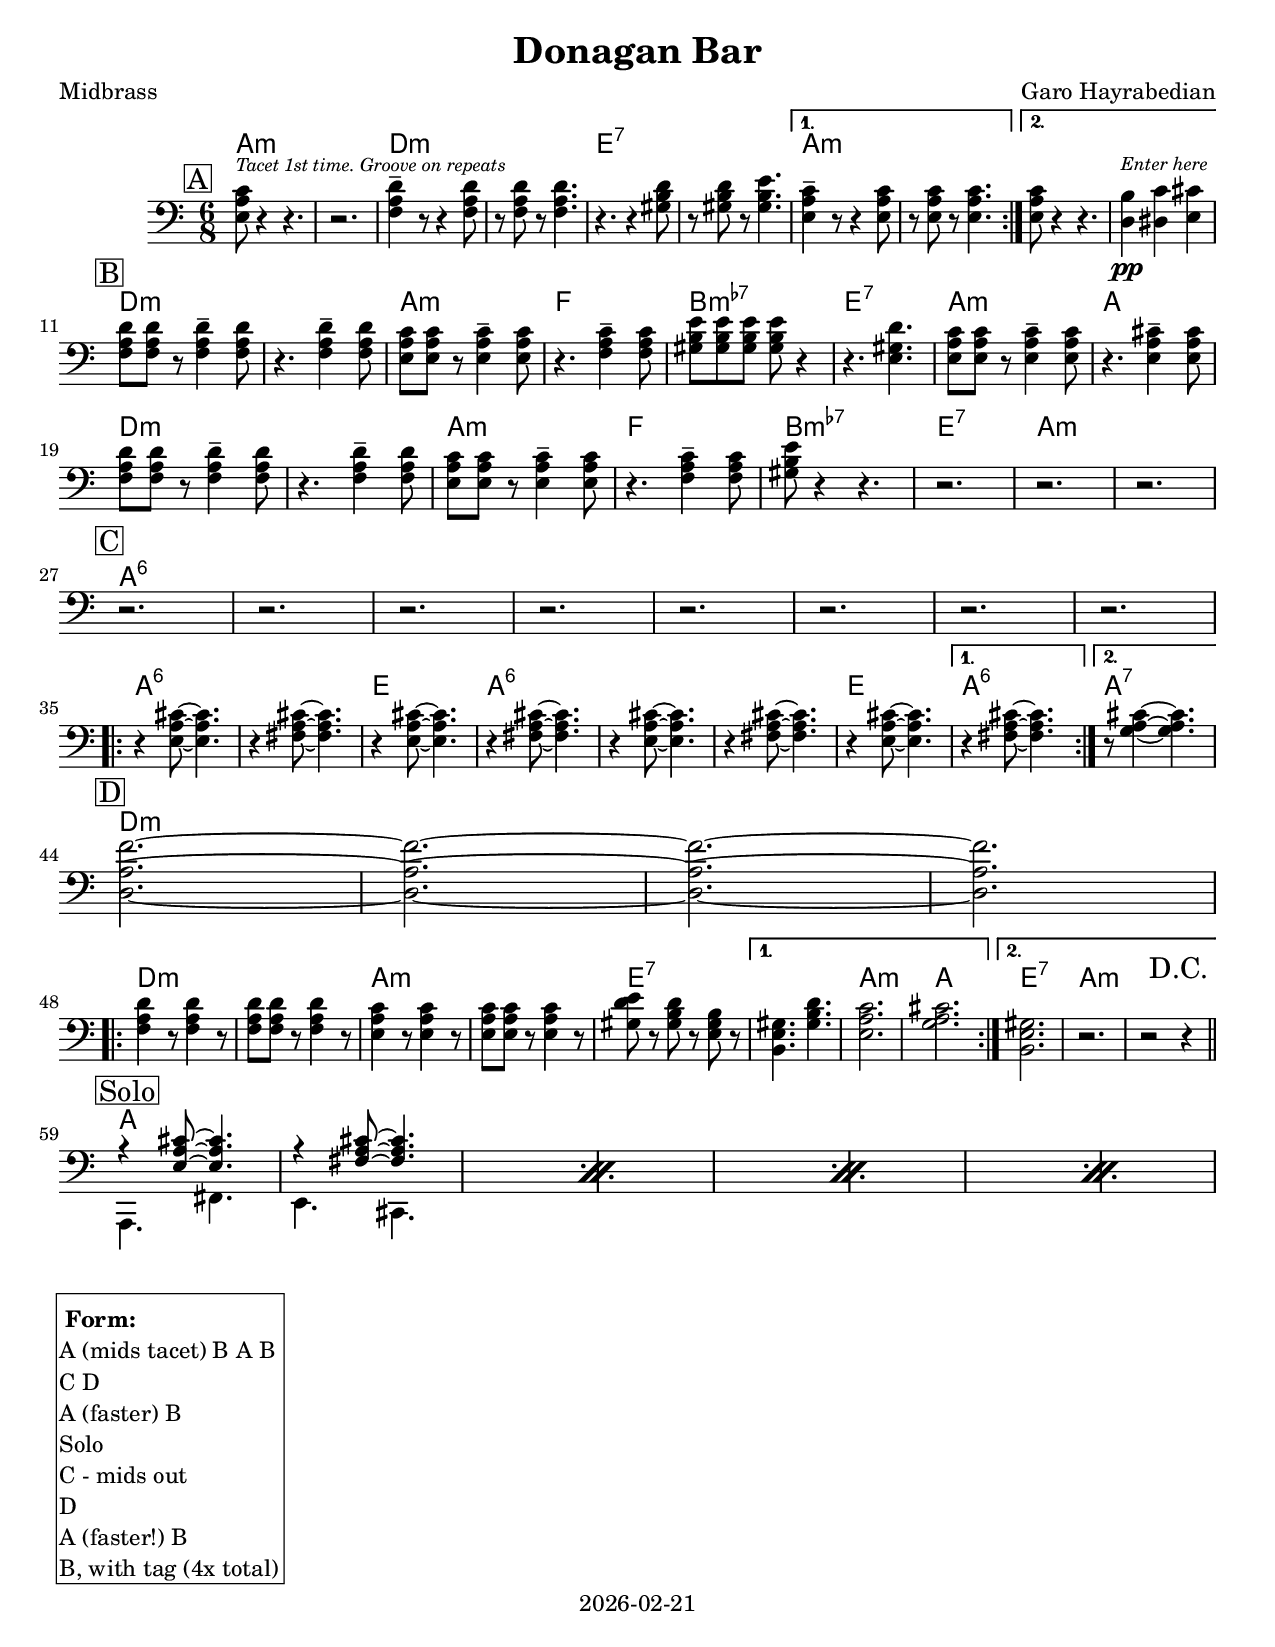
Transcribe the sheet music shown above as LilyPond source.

\version "2.24.4"

\header {
	title = "Donagan Bar"
	composer = "Garo Hayrabedian"
%	arranger = "Arr. jrg"
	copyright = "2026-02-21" %date of latest edits
}
\paper {
  #(set-paper-size "letter")
  }
  
the_form = %Form
	\markup { \box \column {
	\line { " " }
	\line { \bold " Form: " }
	\line { "A (mids tacet) B A B " }
	\line { "C D" }
	\line { "A (faster) B " }
	\line { "Solo" }
	\line { "C - mids out" }
	\line { "D" }
	\line { "A (faster!) B " }
	\line { "B, with tag (4x total)" }
	}}


test = { \relative c' { \tempo 4 = 80 
	\repeat volta 2 {
	}
}
}


midbrass = { \relative c { 
  \compressEmptyMeasures
  \time 6/8


	\mark \markup { \box "A" }
	\repeat volta 2 {
    <e a c>8^\markup {\tiny \italic "Tacet 1st time. Groove on repeats"} r4 r4. | r2. |
    <f a d>4-- r8 r4 <f a d>8 | r <f a d> r <f a d>4. |
    r4. r4 <gis b d>8 | r <gis b d> r <gis b e>4. |
  }
  \alternative {
    { <e a c>4-- r8 r4 <e a c>8 | r <e a c> r <e a c>4. | }
    { <e a c>8 r4 r4. |  <d b'>4\pp ^\markup{\tiny \italic "Enter here"} <dis c'> <e cis'> }
  }


\break
	\mark \markup { \box "B" }
    <f a d>8 <f a d> r <f a d>4-- <f a d>8 | r4. <f a d>4-- <f a d>8 |
    <e a c>8 <e a c> r <e a c>4-- <e a c>8 | r4. <f a c>4-- <f a c>8 |
    <gis b e>8 <gis b e> <gis b e> <gis b e> r4 | r4. <e gis d'>4. |
    <e a c>8 <e a c> r <e a c>4-- <e a c>8 | r4. <e a cis>4-- <e a cis>8 |
  \break

    <f a d>8 <f a d> r <f a d>4-- <f a d>8 | r4. <f a d>4-- <f a d>8 |
    <e a c>8 <e a c> r <e a c>4-- <e a c>8 | r4. <f a c>4-- <f a c>8 |
    <gis b e>8 r4 r4. | r2. |
    r2. | r2. |
  
\break
	\mark \markup { \box "C" }
		r2. | r2. | r2. | r2. | 
		r2. | r2. | r2. | r2. | 
\break

	\repeat volta 2 {
    r4 <e a cis>8~ <e a cis>4. | r4 <fis a cis>8~ <fis a cis>4. |
    r4 <e a cis>8~ <e a cis>4. | r4 <fis a cis>8~ <fis a cis>4. |
    r4 <e a cis>8~ <e a cis>4. | r4 <fis a cis>8~ <fis a cis>4. |
    r4 <e a cis>8~ <e a cis>4. |
	}
  \alternative {
    { r4 <fis a cis>8~ <fis a cis>4. }
    { r8 <g a cis>4~ <g a cis>4. | }
  }

\break
	\mark \markup { \box "D" }


<d a' f'>2.~ | <d a' f'>~ | <d a' f'>~ | <d a' f'> | 
\break

\repeat volta 2 {
  <f a d>4 r8 <f a d>4 r8 | <f a d>8 <f a d> r <f a d>4 r8 |
  <e a c>4 r8 <e a c>4 r8 | <e a c>8 <e a c> r <e a c>4 r8 |
  <gis d' e>8 r <gis b d> r <e gis b> r |  
}
\alternative {
  { <b e gis>4. <gis' b d> | <e a c>2. | <g a cis> | }
  { <b, e gis>2. | r | r2\mark \markup {  "D.C." } r4  | \bar "||" }
}

\break
	\mark \markup { \box "Solo" }
  \repeat percent 4 { 
		<<
			{ r4 <e a cis>8~ <e a cis>4. | r4 <fis a cis>8~ <fis a cis>4. | }
    
		\\
			{ a,,4. fis' | e cis  }
		>>
  }

}}


changes = { \chordmode {

% A
a2.:min | a2.:min | d2.:min | d2.:min
e2.:7 | e2.:7 |  a2.:min | 
  % 1st ending
  a2.:min |
  % 2nd ending
  a2.:min | a2.:min

% B
d2.:min | d2.:min | a2.:min | f2. | b:dim7-5  |  e:7
  a2.:min | a
d2.:min | d2.:min | a2.:min | f2. | b:dim7-5  |  e:7
  a2.:min | a:min

a:6 | a:6 | a:6 | a:6 | 
a:6 | a:6 | a:6 | a:6 |

% C
a:6 | a:6 | e | a:6 
a:6 | a:6 | e | a:6 | a:7 |

% D 
d:min | d:min | d:min | d:min |    
d:min |  d:min | a:min | a:min | 
e:7  | e:7 | a:min | a  | 
e:7  | a:min | a:min

% Solo
a | a | a | a | a | a | a | a | 

}}


\book {
  \header { poet = "Midbrass" }
	\score {
    <<
      \new ChordNames {
        \set chordChanges = ##t
        \changes
      }
      \new Staff { \clef bass
        \midbrass
      }
    >>
	}
	\the_form
}
%{
\book {
	\score {
		<<
			\new Staff {
				\set Staff.midiInstrument = #"trumpet" \unfoldRepeats
				\trumpet
			}
		\new Staff {
			\set Staff.midiInstrument = #"trumpet" \unfoldRepeats
			\midbrass
		}
		>>
		\midi { }
	}
}
\book {
	\score {
		<<
			\new Staff {
				\set Staff.midiInstrument = #"trumpet" \unfoldRepeats
				\test
			}
		>>
		\midi { }
	}
}
%}

